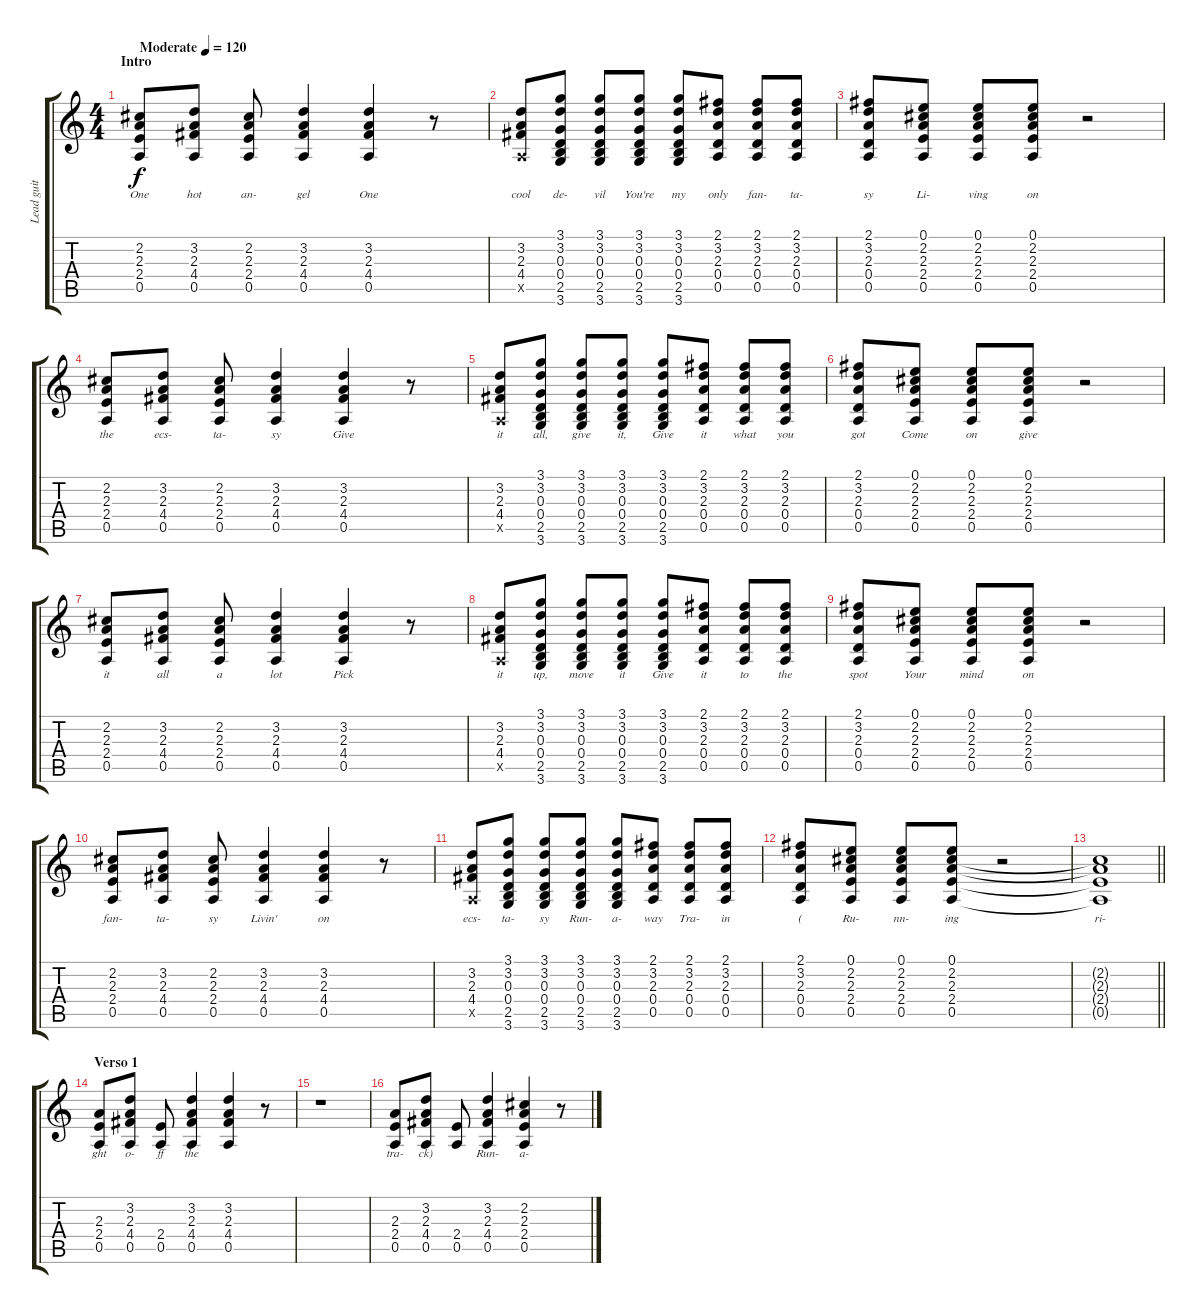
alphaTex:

\track (" Lead guitar (Angus Young)" " Lead guit") {instrument distortionguitar}
\staff {score tabs}
\tuning (E4 B3 G3 D3 A2 E2) {hide}
\ts (4 4)
\section ("" "Intro")
\tempo (120 "Moderate")
\clef g2
\ks c
(2.2 2.3 2.4 0.5).8{lyrics (0 "One") lyrics (1 "") lyrics (2 "") lyrics (3 "") lyrics (4 "") dy f instrument distortionguitar} (3.2 2.3 4.4 0.5).8{lyrics (0 "hot") lyrics (1 "") lyrics (2 "") lyrics (3 "") lyrics (4 "")} (2.2 2.3 2.4 0.5).8{lyrics (0 "an-") lyrics (1 "") lyrics (2 "") lyrics (3 "") lyrics (4 "")} (3.2 2.3 4.4 0.5).4{lyrics (0 "gel") lyrics (1 "") lyrics (2 "") lyrics (3 "") lyrics (4 "")} (3.2 2.3 4.4 0.5).4{lyrics (0 "One") lyrics (1 "") lyrics (2 "") lyrics (3 "") lyrics (4 "")} r.8 |
(3.2 2.3 4.4 0.5{x}).8{lyrics (0 "cool") lyrics (1 "") lyrics (2 "") lyrics (3 "") lyrics (4 "")} (3.1 3.2 0.3 0.4 2.5 3.6).8{lyrics (0 "de-") lyrics (1 "") lyrics (2 "") lyrics (3 "") lyrics (4 "")} (3.1 3.2 0.3 0.4 2.5 3.6).8{lyrics (0 "vil") lyrics (1 "") lyrics (2 "") lyrics (3 "") lyrics (4 "")} (3.1 3.2 0.3 0.4 2.5 3.6).8{lyrics (0 "You're") lyrics (1 "") lyrics (2 "") lyrics (3 "") lyrics (4 "")} (3.1 3.2 0.3 0.4 2.5 3.6).8{lyrics (0 "my") lyrics (1 "") lyrics (2 "") lyrics (3 "") lyrics (4 "")} (2.1 3.2 2.3 0.4 0.5).8{lyrics (0 "only") lyrics (1 "") lyrics (2 "") lyrics (3 "") lyrics (4 "")} (2.1 3.2 2.3 0.4 0.5).8{lyrics (0 "fan-") lyrics (1 "") lyrics (2 "") lyrics (3 "") lyrics (4 "")} (2.1 3.2 2.3 0.4 0.5).8{lyrics (0 "ta-") lyrics (1 "") lyrics (2 "") lyrics (3 "") lyrics (4 "")} |
(2.1 3.2 2.3 0.4 0.5).8{lyrics (0 "sy") lyrics (1 "") lyrics (2 "") lyrics (3 "") lyrics (4 "")} (0.1 2.2 2.3 2.4 0.5).8{lyrics (0 "Li-") lyrics (1 "") lyrics (2 "") lyrics (3 "") lyrics (4 "")} (0.1 2.2 2.3 2.4 0.5).8{lyrics (0 "ving") lyrics (1 "") lyrics (2 "") lyrics (3 "") lyrics (4 "")} (0.1 2.2 2.3 2.4 0.5).8{lyrics (0 "on") lyrics (1 "") lyrics (2 "") lyrics (3 "") lyrics (4 "")} r.2 |
(2.2 2.3 2.4 0.5).8{lyrics (0 "the") lyrics (1 "") lyrics (2 "") lyrics (3 "") lyrics (4 "")} (3.2 2.3 4.4 0.5).8{lyrics (0 "ecs-") lyrics (1 "") lyrics (2 "") lyrics (3 "") lyrics (4 "")} (2.2 2.3 2.4 0.5).8{lyrics (0 "ta-") lyrics (1 "") lyrics (2 "") lyrics (3 "") lyrics (4 "")} (3.2 2.3 4.4 0.5).4{lyrics (0 "sy") lyrics (1 "") lyrics (2 "") lyrics (3 "") lyrics (4 "")} (3.2 2.3 4.4 0.5).4{lyrics (0 "Give") lyrics (1 "") lyrics (2 "") lyrics (3 "") lyrics (4 "")} r.8 |
(3.2 2.3 4.4 0.5{x}).8{lyrics (0 "it") lyrics (1 "") lyrics (2 "") lyrics (3 "") lyrics (4 "")} (3.1 3.2 0.3 0.4 2.5 3.6).8{lyrics (0 "all,") lyrics (1 "") lyrics (2 "") lyrics (3 "") lyrics (4 "")} (3.1 3.2 0.3 0.4 2.5 3.6).8{lyrics (0 "give") lyrics (1 "") lyrics (2 "") lyrics (3 "") lyrics (4 "")} (3.1 3.2 0.3 0.4 2.5 3.6).8{lyrics (0 "it,") lyrics (1 "") lyrics (2 "") lyrics (3 "") lyrics (4 "")} (3.1 3.2 0.3 0.4 2.5 3.6).8{lyrics (0 "Give") lyrics (1 "") lyrics (2 "") lyrics (3 "") lyrics (4 "")} (2.1 3.2 2.3 0.4 0.5).8{lyrics (0 "it") lyrics (1 "") lyrics (2 "") lyrics (3 "") lyrics (4 "")} (2.1 3.2 2.3 0.4 0.5).8{lyrics (0 "what") lyrics (1 "") lyrics (2 "") lyrics (3 "") lyrics (4 "")} (2.1 3.2 2.3 0.4 0.5).8{lyrics (0 "you") lyrics (1 "") lyrics (2 "") lyrics (3 "") lyrics (4 "")} |
(2.1 3.2 2.3 0.4 0.5).8{lyrics (0 "got") lyrics (1 "") lyrics (2 "") lyrics (3 "") lyrics (4 "")} (0.1 2.2 2.3 2.4 0.5).8{lyrics (0 "Come") lyrics (1 "") lyrics (2 "") lyrics (3 "") lyrics (4 "")} (0.1 2.2 2.3 2.4 0.5).8{lyrics (0 "on") lyrics (1 "") lyrics (2 "") lyrics (3 "") lyrics (4 "")} (0.1 2.2 2.3 2.4 0.5).8{lyrics (0 "give") lyrics (1 "") lyrics (2 "") lyrics (3 "") lyrics (4 "")} r.2 |
(2.2 2.3 2.4 0.5).8{lyrics (0 "it") lyrics (1 "") lyrics (2 "") lyrics (3 "") lyrics (4 "")} (3.2 2.3 4.4 0.5).8{lyrics (0 "all") lyrics (1 "") lyrics (2 "") lyrics (3 "") lyrics (4 "")} (2.2 2.3 2.4 0.5).8{lyrics (0 "a") lyrics (1 "") lyrics (2 "") lyrics (3 "") lyrics (4 "")} (3.2 2.3 4.4 0.5).4{lyrics (0 "lot") lyrics (1 "") lyrics (2 "") lyrics (3 "") lyrics (4 "")} (3.2 2.3 4.4 0.5).4{lyrics (0 "Pick") lyrics (1 "") lyrics (2 "") lyrics (3 "") lyrics (4 "")} r.8 |
(3.2 2.3 4.4 0.5{x}).8{lyrics (0 "it") lyrics (1 "") lyrics (2 "") lyrics (3 "") lyrics (4 "")} (3.1 3.2 0.3 0.4 2.5 3.6).8{lyrics (0 "up,") lyrics (1 "") lyrics (2 "") lyrics (3 "") lyrics (4 "")} (3.1 3.2 0.3 0.4 2.5 3.6).8{lyrics (0 "move") lyrics (1 "") lyrics (2 "") lyrics (3 "") lyrics (4 "")} (3.1 3.2 0.3 0.4 2.5 3.6).8{lyrics (0 "it") lyrics (1 "") lyrics (2 "") lyrics (3 "") lyrics (4 "")} (3.1 3.2 0.3 0.4 2.5 3.6).8{lyrics (0 "Give") lyrics (1 "") lyrics (2 "") lyrics (3 "") lyrics (4 "")} (2.1 3.2 2.3 0.4 0.5).8{lyrics (0 "it") lyrics (1 "") lyrics (2 "") lyrics (3 "") lyrics (4 "")} (2.1 3.2 2.3 0.4 0.5).8{lyrics (0 "to") lyrics (1 "") lyrics (2 "") lyrics (3 "") lyrics (4 "")} (2.1 3.2 2.3 0.4 0.5).8{lyrics (0 "the") lyrics (1 "") lyrics (2 "") lyrics (3 "") lyrics (4 "")} |
(2.1 3.2 2.3 0.4 0.5).8{lyrics (0 "spot") lyrics (1 "") lyrics (2 "") lyrics (3 "") lyrics (4 "")} (0.1 2.2 2.3 2.4 0.5).8{lyrics (0 "Your") lyrics (1 "") lyrics (2 "") lyrics (3 "") lyrics (4 "")} (0.1 2.2 2.3 2.4 0.5).8{lyrics (0 "mind") lyrics (1 "") lyrics (2 "") lyrics (3 "") lyrics (4 "")} (0.1 2.2 2.3 2.4 0.5).8{lyrics (0 "on") lyrics (1 "") lyrics (2 "") lyrics (3 "") lyrics (4 "")} r.2 |
(2.2 2.3 2.4 0.5).8{lyrics (0 "fan-") lyrics (1 "") lyrics (2 "") lyrics (3 "") lyrics (4 "")} (3.2 2.3 4.4 0.5).8{lyrics (0 "ta-") lyrics (1 "") lyrics (2 "") lyrics (3 "") lyrics (4 "")} (2.2 2.3 2.4 0.5).8{lyrics (0 "sy") lyrics (1 "") lyrics (2 "") lyrics (3 "") lyrics (4 "")} (3.2 2.3 4.4 0.5).4{lyrics (0 "Livin'") lyrics (1 "") lyrics (2 "") lyrics (3 "") lyrics (4 "")} (3.2 2.3 4.4 0.5).4{lyrics (0 "on") lyrics (1 "") lyrics (2 "") lyrics (3 "") lyrics (4 "")} r.8 |
(3.2 2.3 4.4 0.5{x}).8{lyrics (0 "ecs-") lyrics (1 "") lyrics (2 "") lyrics (3 "") lyrics (4 "")} (3.1 3.2 0.3 0.4 2.5 3.6).8{lyrics (0 "ta-") lyrics (1 "") lyrics (2 "") lyrics (3 "") lyrics (4 "")} (3.1 3.2 0.3 0.4 2.5 3.6).8{lyrics (0 "sy") lyrics (1 "") lyrics (2 "") lyrics (3 "") lyrics (4 "")} (3.1 3.2 0.3 0.4 2.5 3.6).8{lyrics (0 "Run-") lyrics (1 "") lyrics (2 "") lyrics (3 "") lyrics (4 "")} (3.1 3.2 0.3 0.4 2.5 3.6).8{lyrics (0 "a-") lyrics (1 "") lyrics (2 "") lyrics (3 "") lyrics (4 "")} (2.1 3.2 2.3 0.4 0.5).8{lyrics (0 "way") lyrics (1 "") lyrics (2 "") lyrics (3 "") lyrics (4 "")} (2.1 3.2 2.3 0.4 0.5).8{lyrics (0 "Tra-") lyrics (1 "") lyrics (2 "") lyrics (3 "") lyrics (4 "")} (2.1 3.2 2.3 0.4 0.5).8{lyrics (0 "in") lyrics (1 "") lyrics (2 "") lyrics (3 "") lyrics (4 "")} |
(2.1 3.2 2.3 0.4 0.5).8{lyrics (0 "(") lyrics (1 "") lyrics (2 "") lyrics (3 "") lyrics (4 "")} (0.1 2.2 2.3 2.4 0.5).8{lyrics (0 "Ru-") lyrics (1 "") lyrics (2 "") lyrics (3 "") lyrics (4 "")} (0.1 2.2 2.3 2.4 0.5).8{lyrics (0 "nn-") lyrics (1 "") lyrics (2 "") lyrics (3 "") lyrics (4 "")} (0.1 2.2 2.3 2.4 0.5).8{lyrics (0 "ing") lyrics (1 "") lyrics (2 "") lyrics (3 "") lyrics (4 "")} r.2 |
\barLineRight lightlight
(2.2{t} 2.3{t} 2.4{t} 0.5{t}).1{lyrics (0 "ri-") lyrics (1 "") lyrics (2 "") lyrics (3 "") lyrics (4 "")} |
\section ("" "Verso 1")
(2.3 2.4 0.5).8{lyrics (0 "ght") lyrics (1 "") lyrics (2 "") lyrics (3 "") lyrics (4 "")} (3.2 2.3 4.4 0.5).8{lyrics (0 "o-") lyrics (1 "") lyrics (2 "") lyrics (3 "") lyrics (4 "")} (2.4 0.5).8{lyrics (0 "ff") lyrics (1 "") lyrics (2 "") lyrics (3 "") lyrics (4 "")} (3.2 2.3 4.4 0.5).4{lyrics (0 "the") lyrics (1 "") lyrics (2 "") lyrics (3 "") lyrics (4 "")} (3.2 2.3 4.4 0.5).4{lyrics (0 "") lyrics (1 "") lyrics (2 "") lyrics (3 "") lyrics (4 "")} r.8 |
r.1 |
(2.3 2.4 0.5).8{lyrics (0 "tra-") lyrics (1 "") lyrics (2 "") lyrics (3 "") lyrics (4 "")} (3.2 2.3 4.4 0.5).8{lyrics (0 "ck)") lyrics (1 "") lyrics (2 "") lyrics (3 "") lyrics (4 "")} (2.4 0.5).8{lyrics (0 "") lyrics (1 "") lyrics (2 "") lyrics (3 "") lyrics (4 "")} (3.2 2.3 4.4 0.5).4{lyrics (0 "Run-") lyrics (1 "") lyrics (2 "") lyrics (3 "") lyrics (4 "")} (2.2 2.3 2.4 0.5).4{lyrics (0 "a-") lyrics (1 "") lyrics (2 "") lyrics (3 "") lyrics (4 "")} r.8
